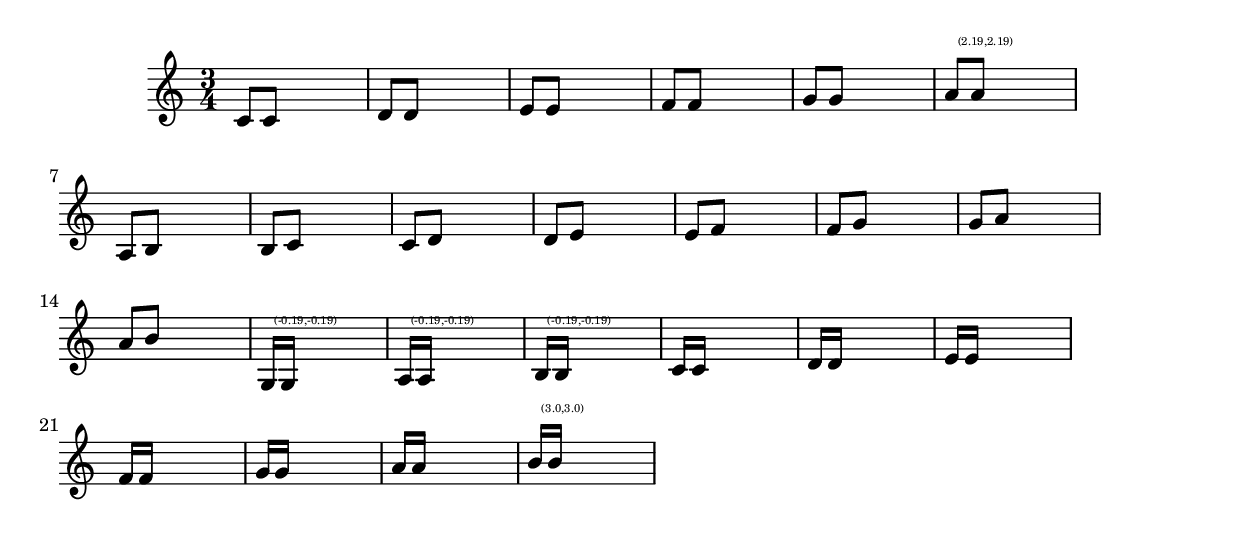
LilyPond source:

\header {

  texidoc = "This file tests a few standard beam quants, taken from
    Ted Ross' book. If LilyPond finds another quant, the correct quant
    is printed over the beam."

}

\version "2.12.0"

\layout  {
  ragged-right = ##t
  #(define debug-beam-quanting #t)
}

filler = \new Voice \relative c' {
  \hideNotes
  e4 e
}
				%

%%
%% Ross p108--112
primes = \relative c' {
  \time 3/4
  \assertBeamQuant #'(0 . 0)  #'(0 . 0)
  c8[ c]
  \filler
  \assertBeamQuant #'(1 . -1)  #'(1 . -1)
  d8[ d]

  \filler

  \assertBeamQuant #'(1 . 0)  #'(1 . 0)
  e8[ e]
  \filler


  \assertBeamQuant #'(2 . -1)  #'(2 . -1)
  f8[ f]
  \filler


  \assertBeamQuant #'(2 . 0)  #'(2 . 0)
  g8[ g]
  \filler


  \assertBeamQuant #'(2 . 1)  #'(2 . 1)
  a8[ a]
  \filler

%{
  \once \override Beam #'inspect-quants = #'(2.2 . 2.2)
  \assertBeamQuant
  a8[ a]
  \filler

%}

}


seconds = \relative c' {

  \assertBeamQuant #'(0 . 0)  #'(0 . 1)
  a8[ b]
  \filler


  \assertBeamQuant #'(0 . 0)  #'(0 . 1)
  b8[ c]
  \filler


  \assertBeamQuant #'(0 . 0)  #'(0 . 1)
  c8[ d]
  \filler

  \assertBeamQuant #'(1 . -1)  #'(1 . 0)
  d8[ e]
  \filler


  \assertBeamQuant #'(1 . 0)  #'(1 . 1)
  e8[ f]
  \filler


  \assertBeamQuant #'(2 . -1)  #'(2 . 0)
  f8[ g]
  \filler


  \assertBeamQuant #'(2 . 0)  #'(2 . 1)
  g8[ a]
  \filler

  \assertBeamQuant #'(3 . -1)  #'(3 . 0)
  a8[ b]
  \filler
}

filler = \new Voice \relative c' {
  \hideNotes
  e4 e4.
}

				% Ross, p122
primeSixteenths = \relative c' {
  \stemUp
  \assertBeamQuant #'(0 . -1)  #'(0 . -1)
  g16[ g]
  \filler
  \assertBeamQuant #'(0 . -1)  #'(0 . -1)
  a16[ a]
  \filler
  \assertBeamQuant #'(0 . -1)  #'(0 . -1)
  b16[ b]
  \filler
  \assertBeamQuant #'(0 . 0)  #'(0 . 0)
  c16[ c]
  \filler
  \assertBeamQuant #'(1 . -1)  #'(1 . -1)
  d16[ d]
  \filler
  \assertBeamQuant #'(1 . 0)  #'(1 . 0)
  e16[ e]
  \filler
  \assertBeamQuant #'(2 .  -1)  #'(2 . -1)
  f16[ f]
  \filler
  \assertBeamQuant #'(2 . 0)  #'(2 . 0)
  g16[ g]
  \filler
  \assertBeamQuant #'(3 . -1)  #'(3 . -1)
  a16[ a]
  \filler
  \assertBeamQuant #'(3 . 0)  #'(3 . 0)
  b16[ b]
  \filler
}

\new Voice { \primes \seconds \primeSixteenths }

